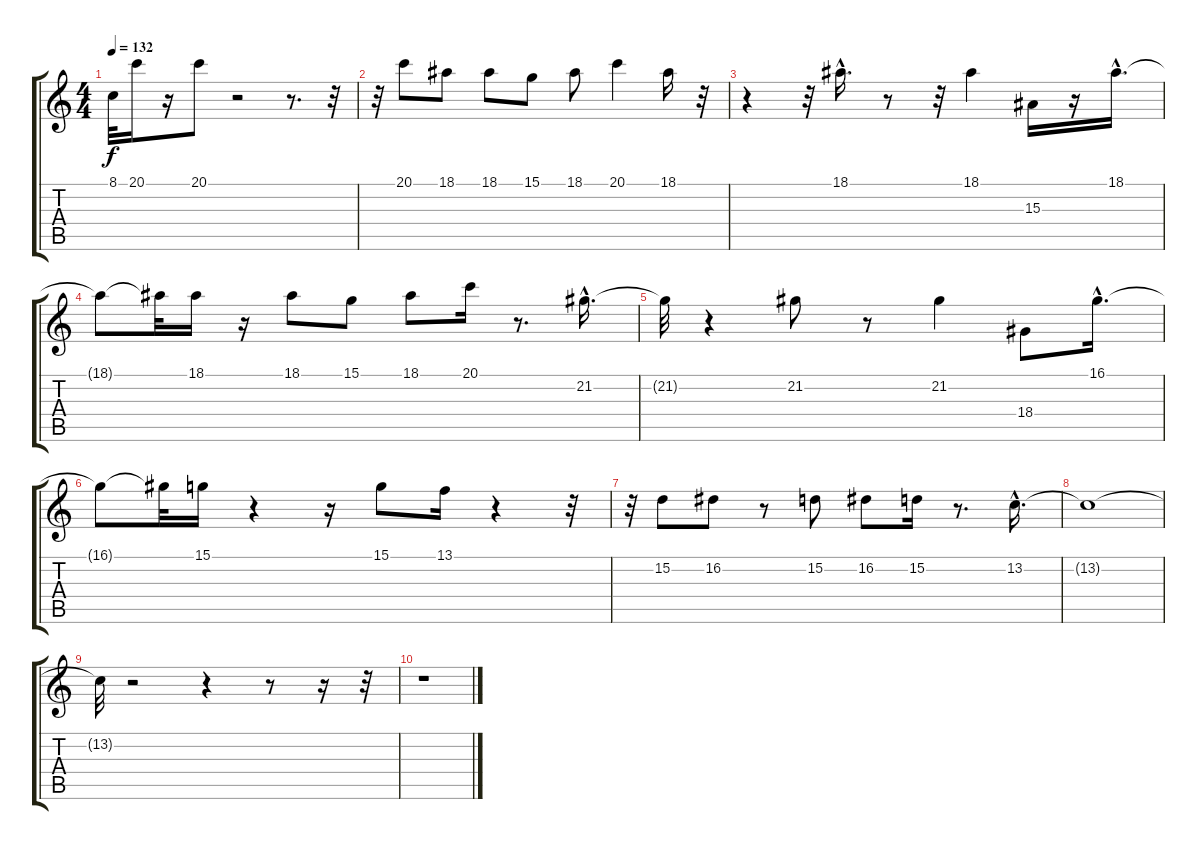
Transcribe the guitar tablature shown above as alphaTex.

\track "" {instrument flute}
\staff {score tabs}
\tuning (E4 B3 G3 D3 A2 E2) {hide}
\ts (4 4)
\tempo 132
\clef g2
\ks c
8.1{t}.32{dy f} 20.1.16 r.16 20.1.8 r.2 r.8{d} r.32 |
r.32 20.1.8 18.1.8 18.1.8 15.1.8 18.1.8 20.1.4 18.1.16 r.32 |
r.4 r.32 18.1{hac}.16{d} r.8 r.32 18.1.4 15.3.16 r.16 18.1{hac}.16{d} |
18.1{t}.8 18.1{t}.32 18.1.16 r.16 18.1.8 15.1.8 18.1.8 20.1.16 r.8{d} 21.2{hac}.16{d} |
21.2{t}.32 r.4 21.2.8 r.8 21.2.4 18.4.8 16.1{hac}.16{d} |
16.1{t}.8 16.1{t}.32 15.1.16 r.4 r.16 15.1.8 13.1.16 r.4 r.32 |
r.32 15.2.8 16.2.8 r.8 15.2.8 16.2.8 15.2.16 r.8{d} 13.2{hac}.16{d} |
13.2{t}.1 |
13.2{t}.32 r.2 r.4 r.8 r.16 r.32 |
r.1
